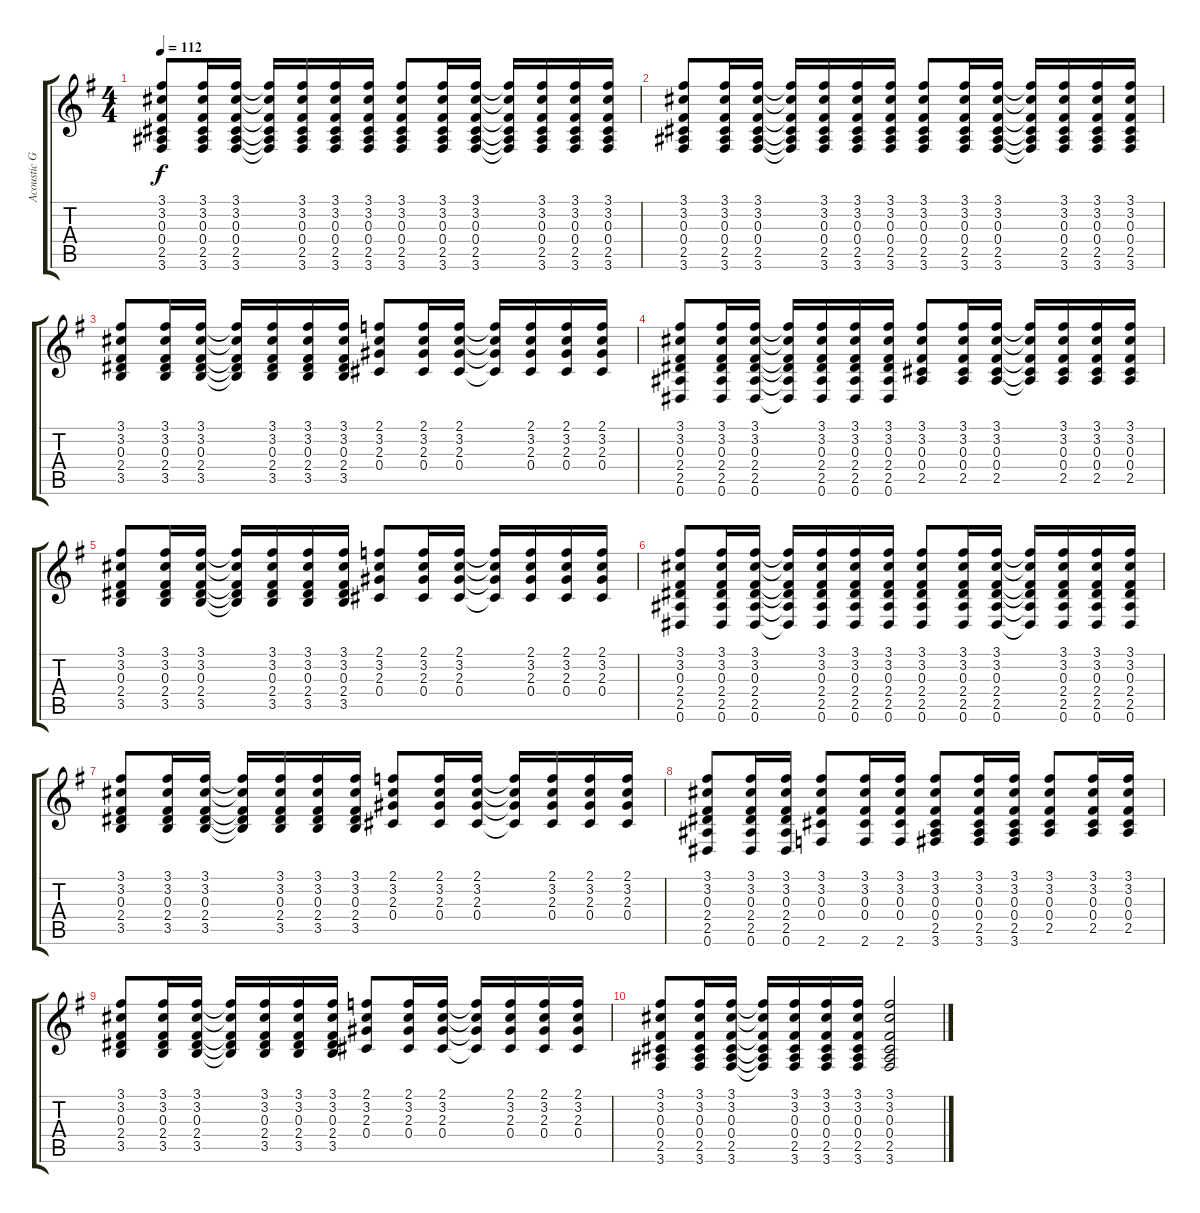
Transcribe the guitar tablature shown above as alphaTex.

\track ("Acoustic Guitar" "Acoustic G") {instrument acousticguitarsteel}
\staff {score tabs}
\tuning (Eb4 Bb3 Gb3 Db3 Ab2 Eb2) {hide}
\ts (4 4)
\tempo 112
\clef g2
\ks g
(3.1 3.2 0.3 0.4 2.5 3.6).8{dy f} (3.1 3.2 0.3 0.4 2.5 3.6).16 (3.1 3.2 0.3 0.4 2.5 3.6).16 (3.1{t} 3.2{t} 0.3{t} 0.4{t} 2.5{t} 3.6{t}).16 (3.1 3.2 0.3 0.4 2.5 3.6).16 (3.1 3.2 0.3 0.4 2.5 3.6).16 (3.1 3.2 0.3 0.4 2.5 3.6).16 (3.1 3.2 0.3 0.4 2.5 3.6).8 (3.1 3.2 0.3 0.4 2.5 3.6).16 (3.1 3.2 0.3 0.4 2.5 3.6).16 (3.1{t} 3.2{t} 0.3{t} 0.4{t} 2.5{t} 3.6{t}).16 (3.1 3.2 0.3 0.4 2.5 3.6).16 (3.1 3.2 0.3 0.4 2.5 3.6).16 (3.1 3.2 0.3 0.4 2.5 3.6).16 |
(3.1 3.2 0.3 0.4 2.5 3.6).8 (3.1 3.2 0.3 0.4 2.5 3.6).16 (3.1 3.2 0.3 0.4 2.5 3.6).16 (3.1{t} 3.2{t} 0.3{t} 0.4{t} 2.5{t} 3.6{t}).16 (3.1 3.2 0.3 0.4 2.5 3.6).16 (3.1 3.2 0.3 0.4 2.5 3.6).16 (3.1 3.2 0.3 0.4 2.5 3.6).16 (3.1 3.2 0.3 0.4 2.5 3.6).8 (3.1 3.2 0.3 0.4 2.5 3.6).16 (3.1 3.2 0.3 0.4 2.5 3.6).16 (3.1{t} 3.2{t} 0.3{t} 0.4{t} 2.5{t} 3.6{t}).16 (3.1 3.2 0.3 0.4 2.5 3.6).16 (3.1 3.2 0.3 0.4 2.5 3.6).16 (3.1 3.2 0.3 0.4 2.5 3.6).16 |
(3.1 3.2 0.3 2.4 3.5).8 (3.1 3.2 0.3 2.4 3.5).16 (3.1 3.2 0.3 2.4 3.5).16 (3.1{t} 3.2{t} 0.3{t} 2.4{t} 3.5{t}).16 (3.1 3.2 0.3 2.4 3.5).16 (3.1 3.2 0.3 2.4 3.5).16 (3.1 3.2 0.3 2.4 3.5).16 (2.1 3.2 2.3 0.4).8 (2.1 3.2 2.3 0.4).16 (2.1 3.2 2.3 0.4).16 (2.1{t} 3.2{t} 2.3{t} 0.4{t}).16 (2.1 3.2 2.3 0.4).16 (2.1 3.2 2.3 0.4).16 (2.1 3.2 2.3 0.4).16 |
(3.1 3.2 0.3 2.4 2.5 0.6).8 (3.1 3.2 0.3 2.4 2.5 0.6).16 (3.1 3.2 0.3 2.4 2.5 0.6).16 (3.1{t} 3.2{t} 0.3{t} 2.4{t} 2.5{t} 0.6{t}).16 (3.1 3.2 0.3 2.4 2.5 0.6).16 (3.1 3.2 0.3 2.4 2.5 0.6).16 (3.1 3.2 0.3 2.4 2.5 0.6).16 (3.1 3.2 0.3 0.4 2.5).8 (3.1 3.2 0.3 0.4 2.5).16 (3.1 3.2 0.3 0.4 2.5).16 (3.1{t} 3.2{t} 0.3{t} 0.4{t} 2.5{t}).16 (3.1 3.2 0.3 0.4 2.5).16 (3.1 3.2 0.3 0.4 2.5).16 (3.1 3.2 0.3 0.4 2.5).16 |
(3.1 3.2 0.3 2.4 3.5).8 (3.1 3.2 0.3 2.4 3.5).16 (3.1 3.2 0.3 2.4 3.5).16 (3.1{t} 3.2{t} 0.3{t} 2.4{t} 3.5{t}).16 (3.1 3.2 0.3 2.4 3.5).16 (3.1 3.2 0.3 2.4 3.5).16 (3.1 3.2 0.3 2.4 3.5).16 (2.1 3.2 2.3 0.4).8 (2.1 3.2 2.3 0.4).16 (2.1 3.2 2.3 0.4).16 (2.1{t} 3.2{t} 2.3{t} 0.4{t}).16 (2.1 3.2 2.3 0.4).16 (2.1 3.2 2.3 0.4).16 (2.1 3.2 2.3 0.4).16 |
(3.1 3.2 0.3 2.4 2.5 0.6).8 (3.1 3.2 0.3 2.4 2.5 0.6).16 (3.1 3.2 0.3 2.4 2.5 0.6).16 (3.1{t} 3.2{t} 0.3{t} 2.4{t} 2.5{t} 0.6{t}).16 (3.1 3.2 0.3 2.4 2.5 0.6).16 (3.1 3.2 0.3 2.4 2.5 0.6).16 (3.1 3.2 0.3 2.4 2.5 0.6).16 (3.1 3.2 0.3 2.4 2.5 0.6).8 (3.1 3.2 0.3 2.4 2.5 0.6).16 (3.1 3.2 0.3 2.4 2.5 0.6).16 (3.1{t} 3.2{t} 0.3{t} 2.4{t} 2.5{t} 0.6{t}).16 (3.1 3.2 0.3 2.4 2.5 0.6).16 (3.1 3.2 0.3 2.4 2.5 0.6).16 (3.1 3.2 0.3 2.4 2.5 0.6).16 |
(3.1 3.2 0.3 2.4 3.5).8 (3.1 3.2 0.3 2.4 3.5).16 (3.1 3.2 0.3 2.4 3.5).16 (3.1{t} 3.2{t} 0.3{t} 2.4{t} 3.5{t}).16 (3.1 3.2 0.3 2.4 3.5).16 (3.1 3.2 0.3 2.4 3.5).16 (3.1 3.2 0.3 2.4 3.5).16 (2.1 3.2 2.3 0.4).8 (2.1 3.2 2.3 0.4).16 (2.1 3.2 2.3 0.4).16 (2.1{t} 3.2{t} 2.3{t} 0.4{t}).16 (2.1 3.2 2.3 0.4).16 (2.1 3.2 2.3 0.4).16 (2.1 3.2 2.3 0.4).16 |
(3.1 3.2 0.3 2.4 2.5 0.6).8 (3.1 3.2 0.3 2.4 2.5 0.6).16 (3.1 3.2 0.3 2.4 2.5 0.6).16 (3.1 3.2 0.3 0.4 2.6).8 (3.1 3.2 0.3 0.4 2.6).16 (3.1 3.2 0.3 0.4 2.6).16 (3.1 3.2 0.3 0.4 2.5 3.6).8 (3.1 3.2 0.3 0.4 2.5 3.6).16 (3.1 3.2 0.3 0.4 2.5 3.6).16 (3.1 3.2 0.3 0.4 2.5).8 (3.1 3.2 0.3 0.4 2.5).16 (3.1 3.2 0.3 0.4 2.5).16 |
(3.1 3.2 0.3 2.4 3.5).8 (3.1 3.2 0.3 2.4 3.5).16 (3.1 3.2 0.3 2.4 3.5).16 (3.1{t} 3.2{t} 0.3{t} 2.4{t} 3.5{t}).16 (3.1 3.2 0.3 2.4 3.5).16 (3.1 3.2 0.3 2.4 3.5).16 (3.1 3.2 0.3 2.4 3.5).16 (2.1 3.2 2.3 0.4).8 (2.1 3.2 2.3 0.4).16 (2.1 3.2 2.3 0.4).16 (2.1{t} 3.2{t} 2.3{t} 0.4{t}).16 (2.1 3.2 2.3 0.4).16 (2.1 3.2 2.3 0.4).16 (2.1 3.2 2.3 0.4).16 |
(3.1 3.2 0.3 0.4 2.5 3.6).8 (3.1 3.2 0.3 0.4 2.5 3.6).16 (3.1 3.2 0.3 0.4 2.5 3.6).16 (3.1{t} 3.2{t} 0.3{t} 0.4{t} 2.5{t} 3.6{t}).16 (3.1 3.2 0.3 0.4 2.5 3.6).16 (3.1 3.2 0.3 0.4 2.5 3.6).16 (3.1 3.2 0.3 0.4 2.5 3.6).16 (3.1 3.2 0.3 0.4 2.5 3.6).2
